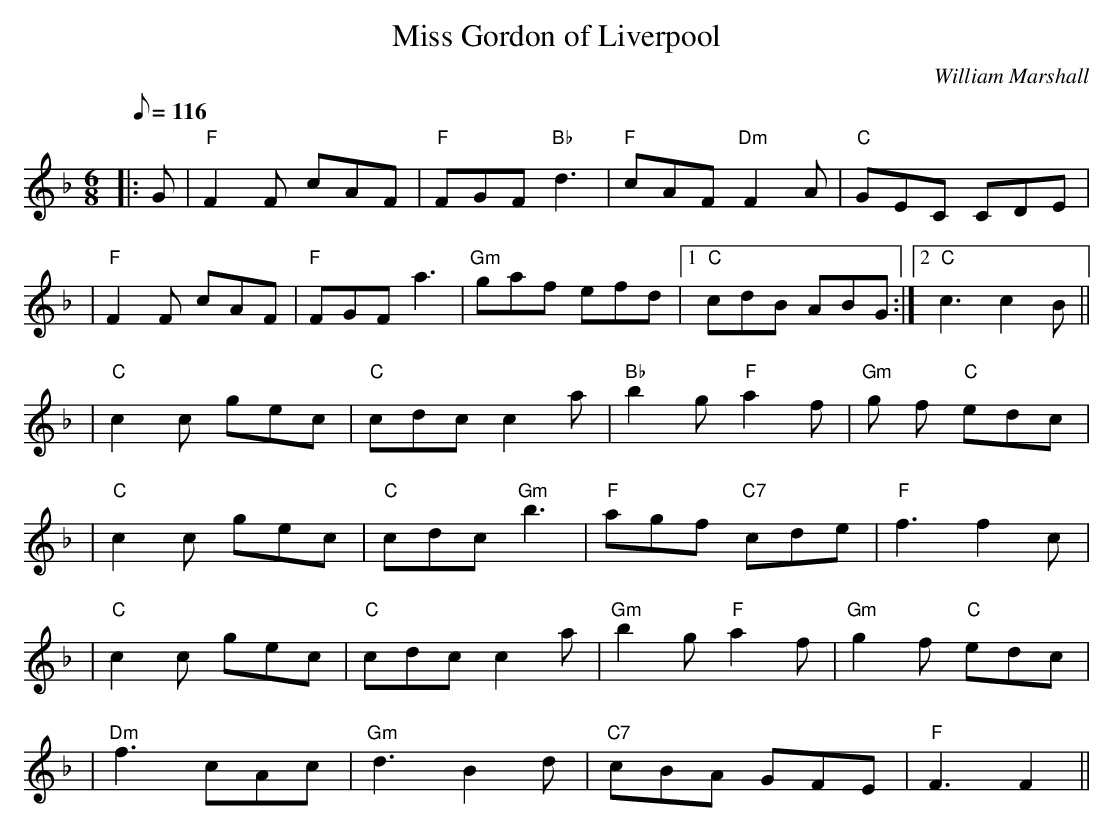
X:1
T:Miss Gordon of Liverpool
C:William Marshall
M:6/8
L:1/8
Q:116
K:F
|: G \
| "F" F2 F  cAF | "F" FGF "Bb" d3 | "F "cAF "Dm" F2 A  | "C"  GEC  CDE |!
| "F" F2 F  cAF | "F "FGF  a3 | "Gm" gaf efd  |1 "C"cdB ABG :|2 "C" c3 c2 B||!
| "C" c2 c gec | "C" cdc c2 a | "Bb" b2 g "F" a2 f | "Gm" g f "C" edc |!
| "C" c2 c gec | "C" cdc "Gm"  b3 | "F" agf "C7" cde | "F" f3 f2 c |!
| "C" c2 c gec| "C" cdc c2 a | "Gm" b2 g "F" a2 f | "Gm"  g2 f "C" edc |!
| "Dm" f3 cAc| "Gm" d3 B2 d| "C7" cBA GFE | "F" F3 F2 ||
